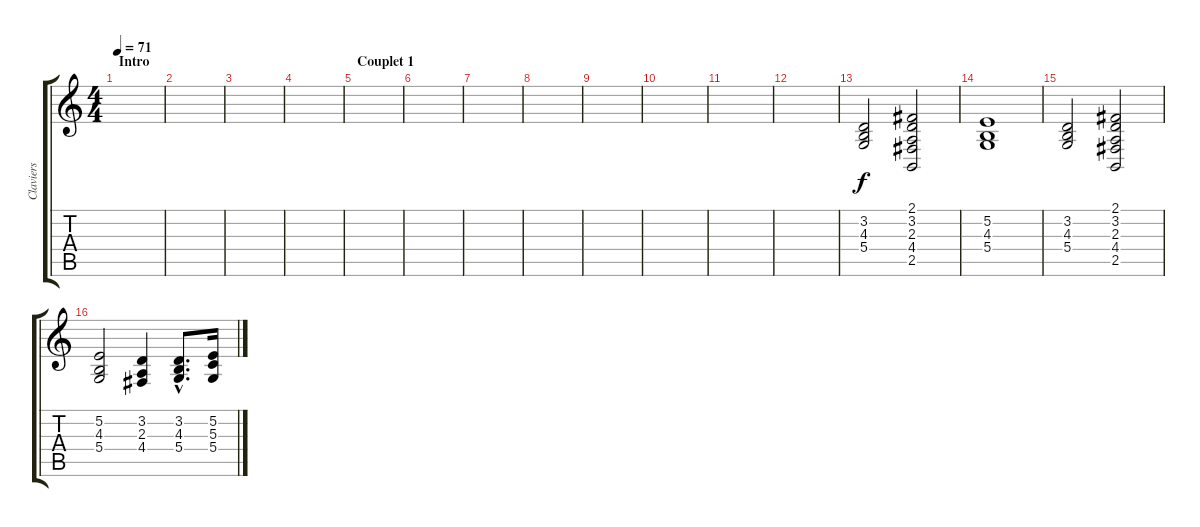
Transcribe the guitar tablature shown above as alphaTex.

\track ("Claviers" "Claviers") {instrument synthstrings2}
\staff {score tabs}
\tuning (E4 B3 G3 D3 A2 E2) {hide}
\ts (4 4)
\section ("" "Intro")
\tempo 71
\clef g2
\ks c
|
|
|
|
\section ("" "Couplet 1")
|
|
|
|
|
|
|
|
(3.2 4.3 5.4).2 (2.1 3.2 2.3 4.4 2.5).2 |
(5.2 4.3 5.4).1 |
(3.2 4.3 5.4).2 (2.1 3.2 2.3 4.4 2.5).2 |
(5.2 4.3 5.4).2 (3.2 2.3 4.4).4 (3.2{hac} 4.3{hac} 5.4{hac}).8{d} (5.2 5.3 5.4).16
